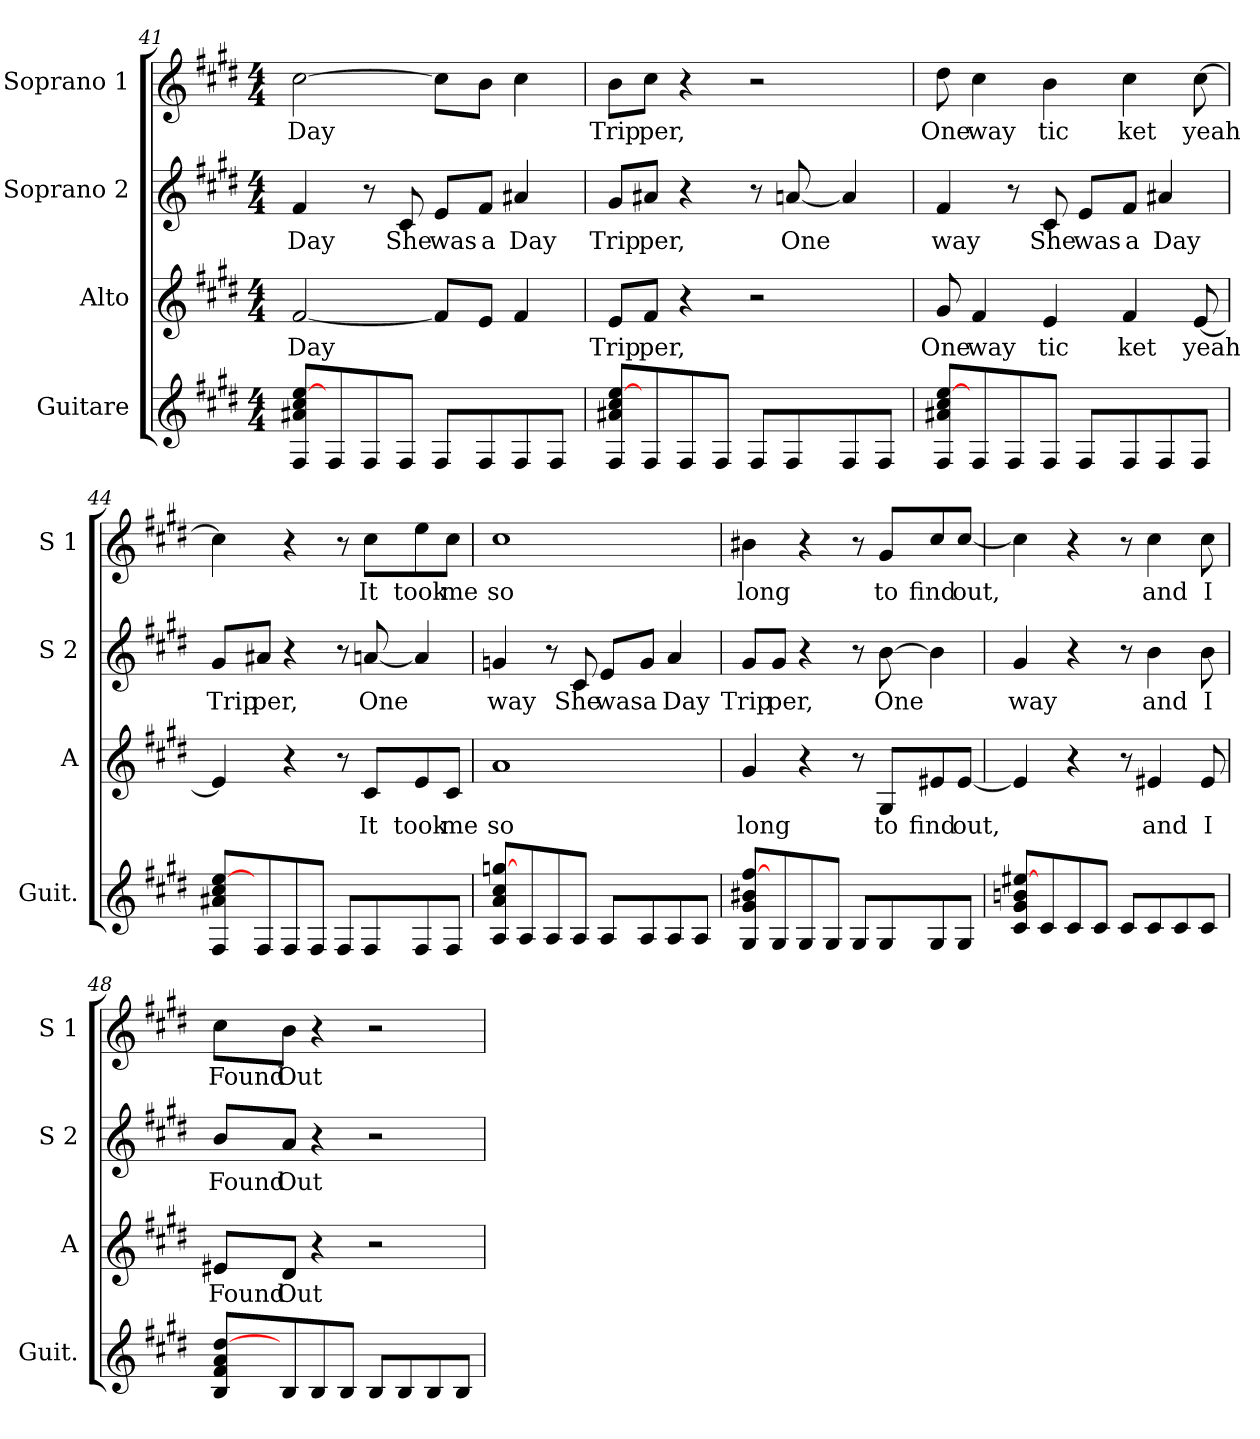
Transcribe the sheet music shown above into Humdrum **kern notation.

**kern	**kern	**text	**kern	**text	**kern	**text
*part4	*part3	*part3	*part2	*part2	*part1	*part1
*staff4	*staff3	*staff3	*staff2	*staff2	*staff1	*staff1
*I"Guitare	*I"Alto	*	*I"Soprano 2	*	*I"Soprano 1	*
*I'Guit.	*I'A	*	*I'S 2	*	*I'S 1	*
!!LO:LB:g=z
*clefG2	*clefG2	*	*clefG2	*	*clefG2	*
*ITrd7c12	*	*	*	*	*	*
*k[f#c#g#d#]	*k[f#c#g#d#]	*	*k[f#c#g#d#]	*	*k[f#c#g#d#]	*
*E:	*E:	*	*E:	*	*E:	*
*M4/4	*M4/4	*	*M4/4	*	*M4/4	*
=41	=41	=41	=41	=41	=41	=41
!	!	!LO:LY:b	!	!	!	!
!	!	!	!	!LO:LY:b	!	!
!	!	!	!	!	!	!LO:LY:b
8FF#/ 8A#X/ 8c#/ [8e/L	[2f#/	Day	4f#/	Day	[2cc#\	Day
8FF#/	.	.	.	.	.	.
8FF#/	.	.	8r	.	.	.
!	!	!	!	!LO:LY:b	!	!
8FF#/J	.	.	8c#/	She	.	.
!	!	!	!	!LO:LY:b	!	!
8FF#/L	8f#/L]	.	8e/L	was	8cc#\L]	.
!	!	!	!	!LO:LY:b	!	!
8FF#/	8e/J	.	8f#/J	a	8b\J	.
!	!	!	!	!LO:LY:b	!	!
8FF#/	4f#/	.	4a#X/	Day	4cc#\	.
8FF#/J	.	.	.	.	.	.
=42	=42	=42	=42	=42	=42	=42
!	!	!LO:LY:b	!	!	!	!
!	!	!	!	!LO:LY:b	!	!
!	!	!	!	!	!	!LO:LY:b
8FF#/ 8A#X/ 8c#/ [8e/L	8e/L	Trip	8g#/L	Trip	8b\L	Trip
!	!	!LO:LY:b	!	!	!	!
!	!	!	!	!LO:LY:b	!	!
!	!	!	!	!	!	!LO:LY:b
8FF#/	8f#/J	per,	8a#X/J	per,	8cc#\J	per,
8FF#/	4r	.	4r	.	4r	.
8FF#/J	.	.	.	.	.	.
8FF#/L	2r	.	8r	.	2r	.
!	!	!	!	!LO:LY:b	!	!
8FF#/	.	.	[8an/	One	.	.
8FF#/	.	.	4a/]	.	.	.
8FF#/J	.	.	.	.	.	.
=43	=43	=43	=43	=43	=43	=43
!	!	!LO:LY:b	!	!	!	!
!	!	!	!	!LO:LY:b	!	!
!	!	!	!	!	!	!LO:LY:b
8FF#/ 8A#X/ 8c#/ [8e/L	8g#/	One	4f#/	way	8dd#\	One
!	!	!LO:LY:b	!	!	!	!
!	!	!	!	!	!	!LO:LY:b
8FF#/	4f#/	way	.	.	4cc#\	way
8FF#/	.	.	8r	.	.	.
!	!	!LO:LY:b	!	!	!	!
!	!	!	!	!LO:LY:b	!	!
!	!	!	!	!	!	!LO:LY:b
8FF#/J	4e/	tic	8c#/	She	4b\	tic
!	!	!	!	!LO:LY:b	!	!
8FF#/L	.	.	8e/L	was	.	.
!	!	!LO:LY:b	!	!	!	!
!	!	!	!	!LO:LY:b	!	!
!	!	!	!	!	!	!LO:LY:b
8FF#/	4f#/	ket	8f#/J	a	4cc#\	ket
!	!	!	!	!LO:LY:b	!	!
8FF#/	.	.	4a#X/	Day	.	.
!	!	!LO:LY:b	!	!	!	!
!	!	!	!	!	!	!LO:LY:b
8FF#/J	[8e/	yeah	.	.	[8cc#\	yeah
=44	=44	=44	=44	=44	=44	=44
!	!	!	!	!LO:LY:b	!	!
8FF#/ 8A#X/ 8c#/ [8e/L	4e/]	.	8g#/L	Trip	4cc#\]	.
!	!	!	!	!LO:LY:b	!	!
8FF#/	.	.	8a#X/J	per,	.	.
8FF#/	4r	.	4r	.	4r	.
8FF#/J	.	.	.	.	.	.
8FF#/L	8r	.	8r	.	8r	.
!	!	!LO:LY:b	!	!	!	!
!	!	!	!	!LO:LY:b	!	!
!	!	!	!	!	!	!LO:LY:b
8FF#/	8c#/L	It	[8an/	One	8cc#\L	It
!	!	!LO:LY:b	!	!	!	!
!	!	!	!	!	!	!LO:LY:b
8FF#/	8e/	took	4a/]	.	8ee\	took
!	!	!LO:LY:b	!	!	!	!
!	!	!	!	!	!	!LO:LY:b
8FF#/J	8c#/J	me	.	.	8cc#\J	me
!!LO:LB:g=z
=45	=45	=45	=45	=45	=45	=45
!	!	!LO:LY:b	!	!	!	!
!	!	!	!	!LO:LY:b	!	!
!	!	!	!	!	!	!LO:LY:b
8AA/ 8A/ 8c#/ [8gn/L	1a	so	4gn/	way	1cc#	so
8AA/	.	.	.	.	.	.
8AA/	.	.	8r	.	.	.
!	!	!	!	!LO:LY:b	!	!
8AA/J	.	.	8c#/	She	.	.
!	!	!	!	!LO:LY:b	!	!
8AA/L	.	.	8e/L	was	.	.
!	!	!	!	!LO:LY:b	!	!
8AA/	.	.	8g/J	a	.	.
!	!	!	!	!LO:LY:b	!	!
8AA/	.	.	4a/	Day	.	.
8AA/J	.	.	.	.	.	.
=46	=46	=46	=46	=46	=46	=46
!	!	!LO:LY:b	!	!	!	!
!	!	!	!	!LO:LY:b	!	!
!	!	!	!	!	!	!LO:LY:b
8GG#/ 8G#/ 8B#X/ [8f#/L	4g#/	long	8g#/L	Trip	4b#X\	long
!	!	!	!	!LO:LY:b	!	!
8GG#/	.	.	8g#/J	per,	.	.
8GG#/	4r	.	4r	.	4r	.
8GG#/J	.	.	.	.	.	.
8GG#/L	8r	.	8r	.	8r	.
!	!	!LO:LY:b	!	!	!	!
!	!	!	!	!LO:LY:b	!	!
!	!	!	!	!	!	!LO:LY:b
8GG#/	8G#/L	to	[8b\	One	8g#/L	to
!	!	!LO:LY:b	!	!	!	!
!	!	!	!	!	!	!LO:LY:b
8GG#/	8e#X/	find	4b\]	.	8cc#/	find
!	!	!LO:LY:b	!	!	!	!
!	!	!	!	!	!	!LO:LY:b
8GG#/J	[8e#/J	out,	.	.	[8cc#/J	out,
=47	=47	=47	=47	=47	=47	=47
!	!	!	!	!LO:LY:b	!	!
8C#/ 8G#/ 8Bn/ [8e#X/L	4e#/]	.	4g#/	way	4cc#\]	.
8C#/	.	.	.	.	.	.
8C#/	4r	.	4r	.	4r	.
8C#/J	.	.	.	.	.	.
8C#/L	8r	.	8r	.	8r	.
!	!	!LO:LY:b	!	!	!	!
!	!	!	!	!LO:LY:b	!	!
!	!	!	!	!	!	!LO:LY:b
8C#/	4e#X/	and	4b\	and	4cc#\	and
8C#/	.	.	.	.	.	.
!	!	!LO:LY:b	!	!	!	!
!	!	!	!	!LO:LY:b	!	!
!	!	!	!	!	!	!LO:LY:b
8C#/J	8e#/	I	8b\	I	8cc#\	I
=48	=48	=48	=48	=48	=48	=48
!	!	!LO:LY:b	!	!	!	!
!	!	!	!	!LO:LY:b	!	!
!	!	!	!	!	!	!LO:LY:b
8BB/ 8F#/ 8A/ [8d#/L	8e#X/L	Found	8b/L	Found	8cc#\L	Found
!	!	!LO:LY:b	!	!	!	!
!	!	!	!	!LO:LY:b	!	!
!	!	!	!	!	!	!LO:LY:b
8BB/	8d#/J	Out	8a/J	Out	8b\J	Out
8BB/	4r	.	4r	.	4r	.
8BB/J	.	.	.	.	.	.
8BB/L	2r	.	2r	.	2r	.
8BB/	.	.	.	.	.	.
8BB/	.	.	.	.	.	.
8BB/J	.	.	.	.	.	.
=	=	=	=	=	=	=
*-	*-	*-	*-	*-	*-	*-
